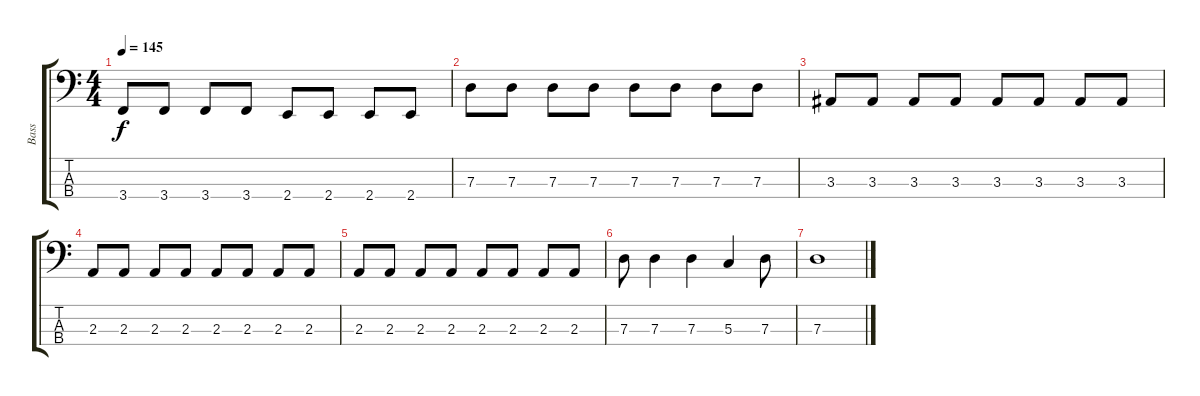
\track ("Bass" "Bass") {instrument electricbasspick}
\staff {score tabs}
\tuning (F2 C2 G1 D1) {hide}
\ts (4 4)
\tempo 145
\clef f4
\ks c
3.4.8{dy f} 3.4.8 3.4.8 3.4.8 2.4.8 2.4.8 2.4.8 2.4.8 |
7.3.8 7.3.8 7.3.8 7.3.8 7.3.8 7.3.8 7.3.8 7.3.8 |
3.3.8 3.3.8 3.3.8 3.3.8 3.3.8 3.3.8 3.3.8 3.3.8 |
2.3.8 2.3.8 2.3.8 2.3.8 2.3.8 2.3.8 2.3.8 2.3.8 |
2.3.8 2.3.8 2.3.8 2.3.8 2.3.8 2.3.8 2.3.8 2.3.8 |
7.3.8 7.3.4 7.3.4 5.3.4 7.3.8 |
7.3.1
